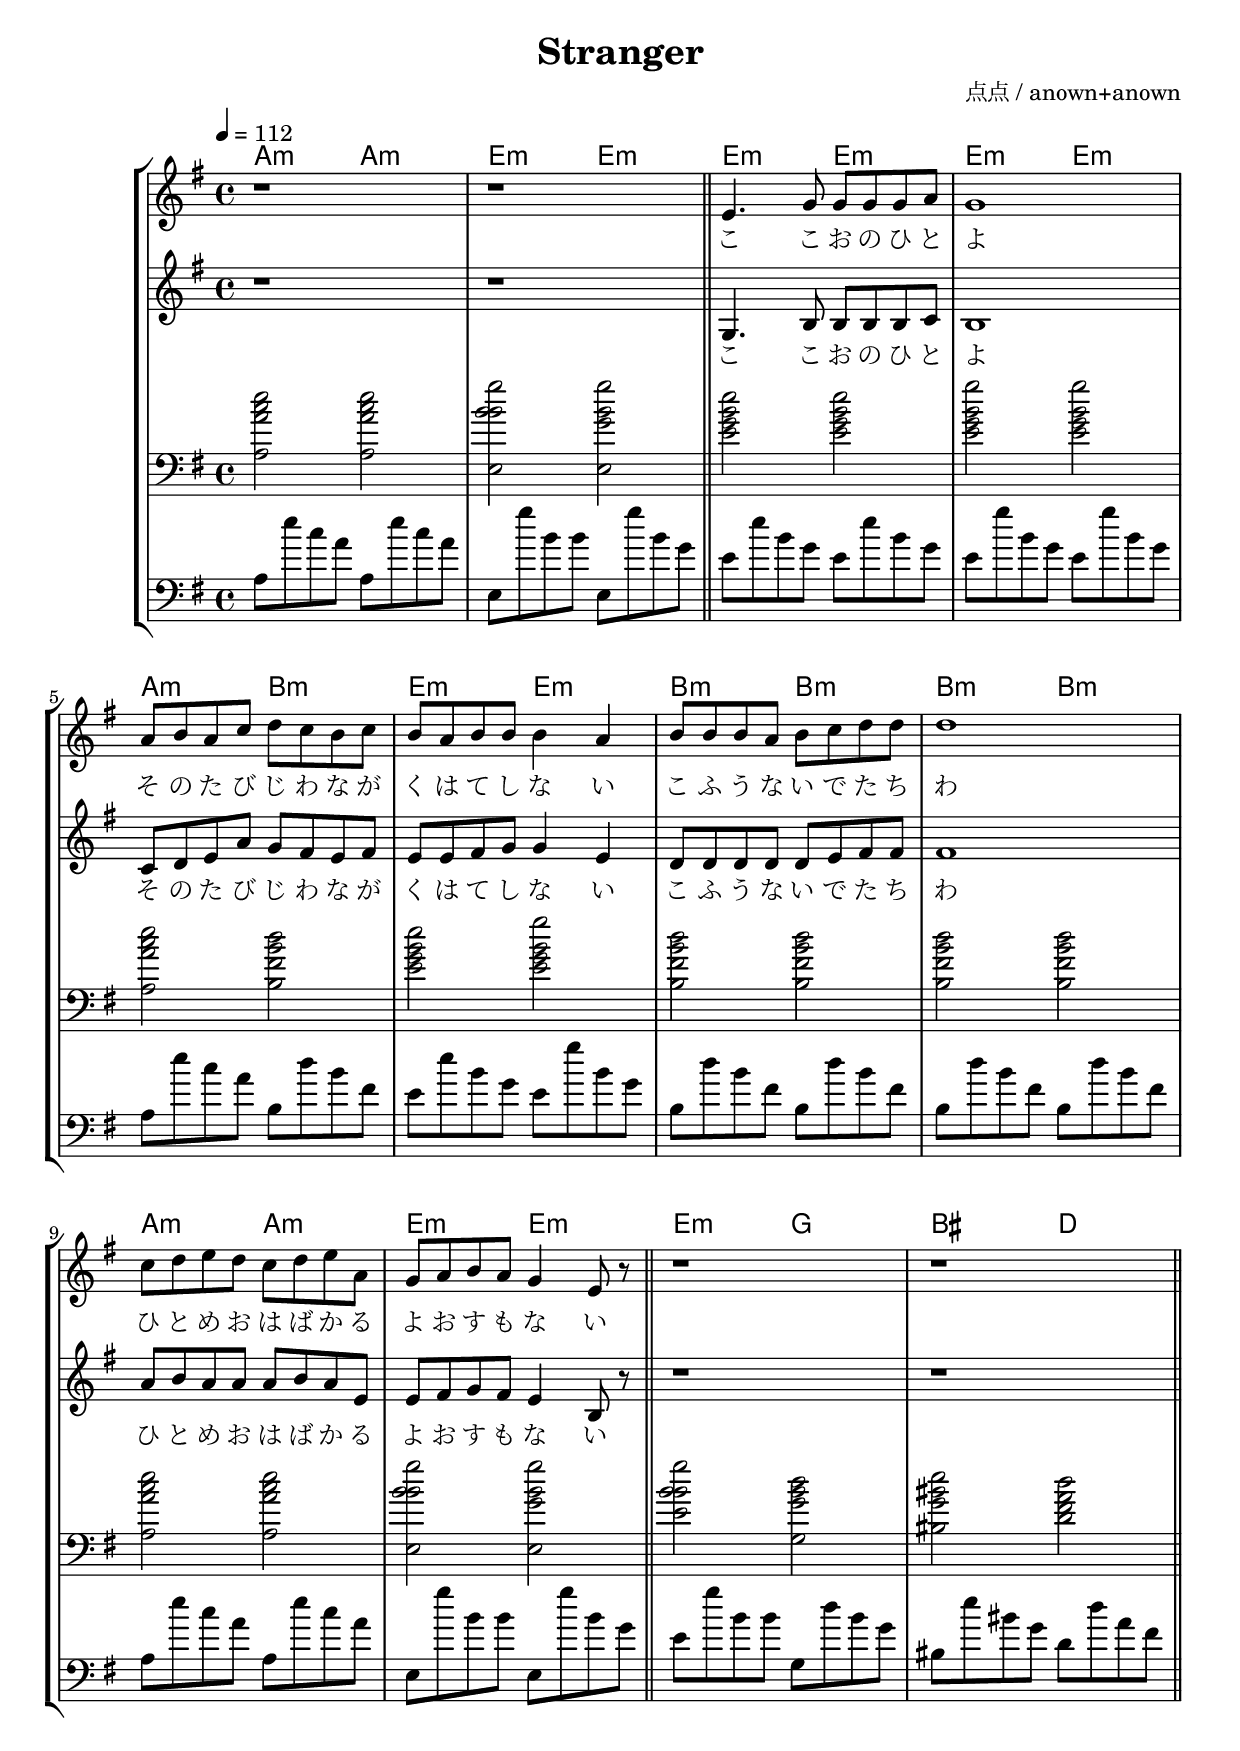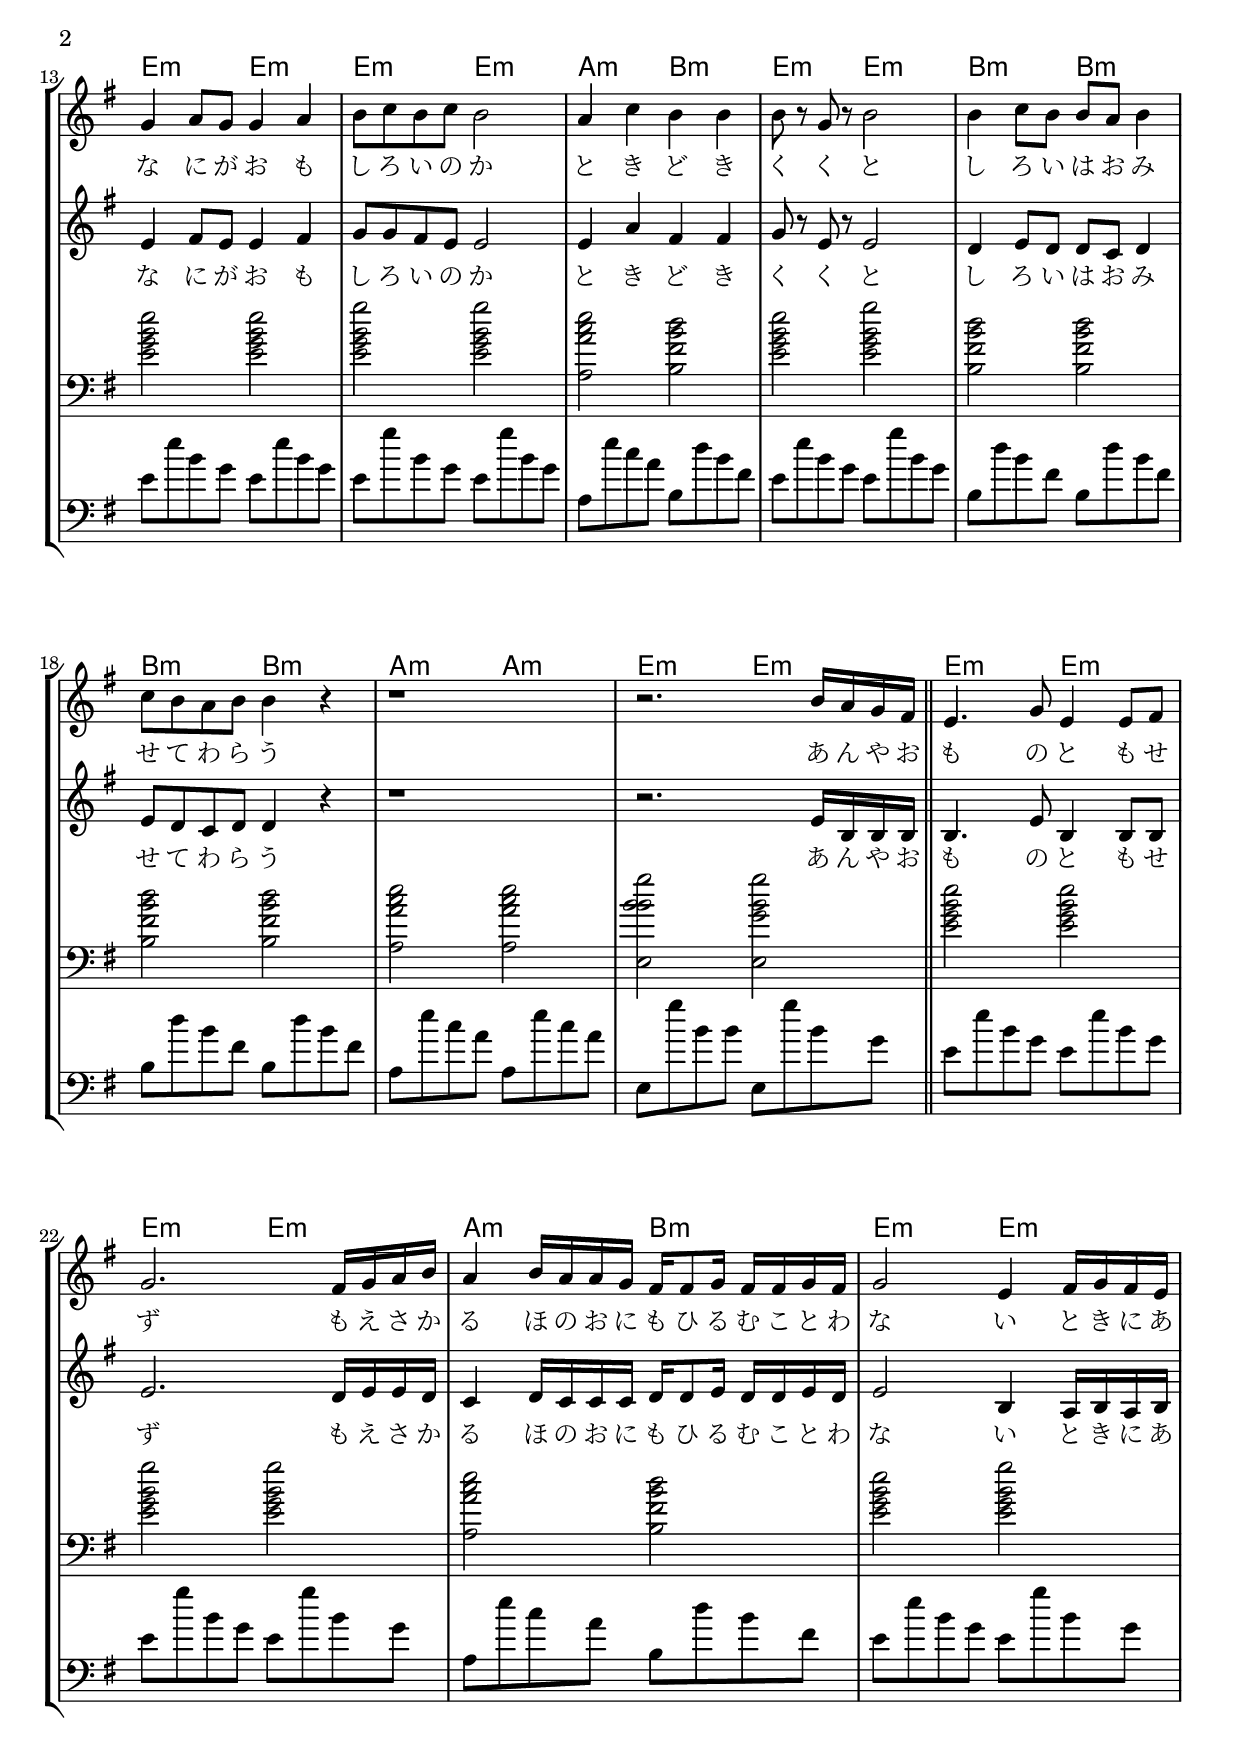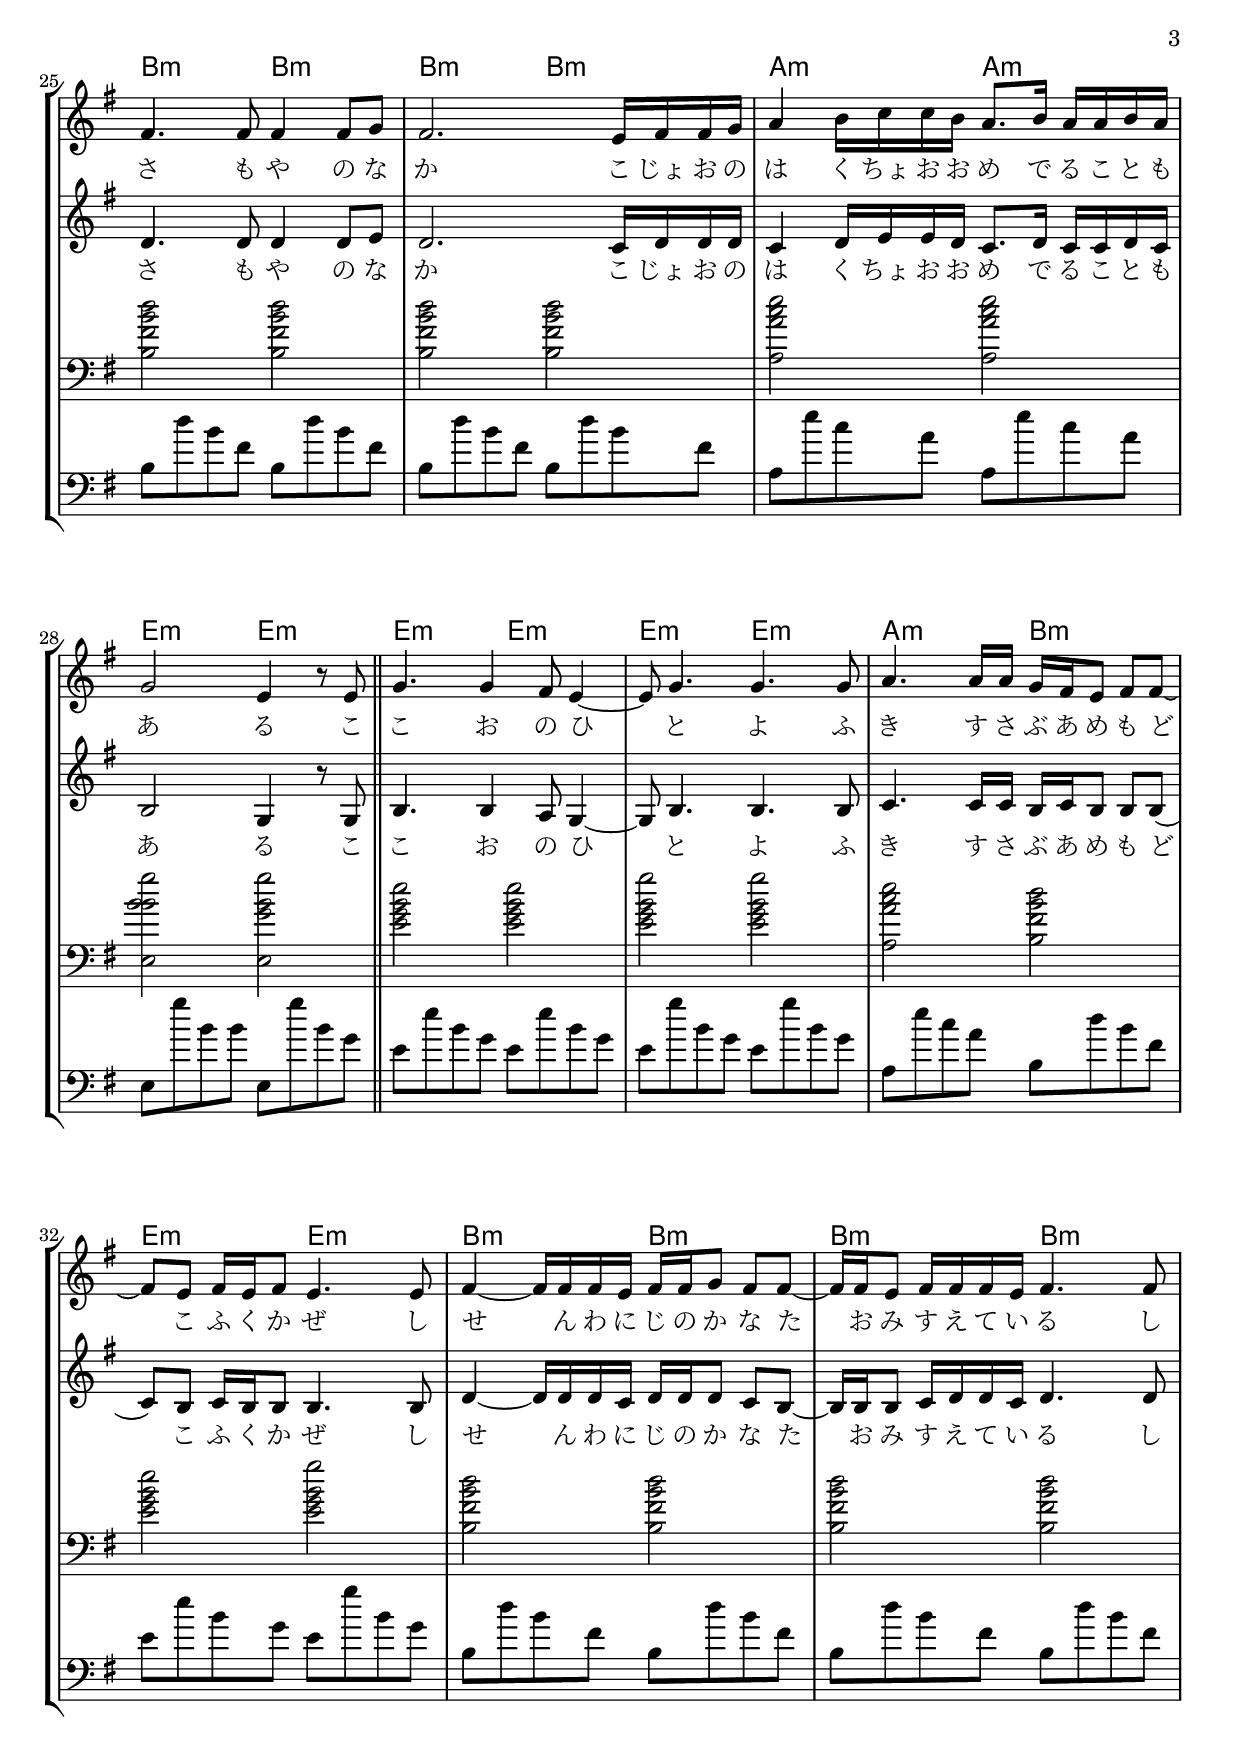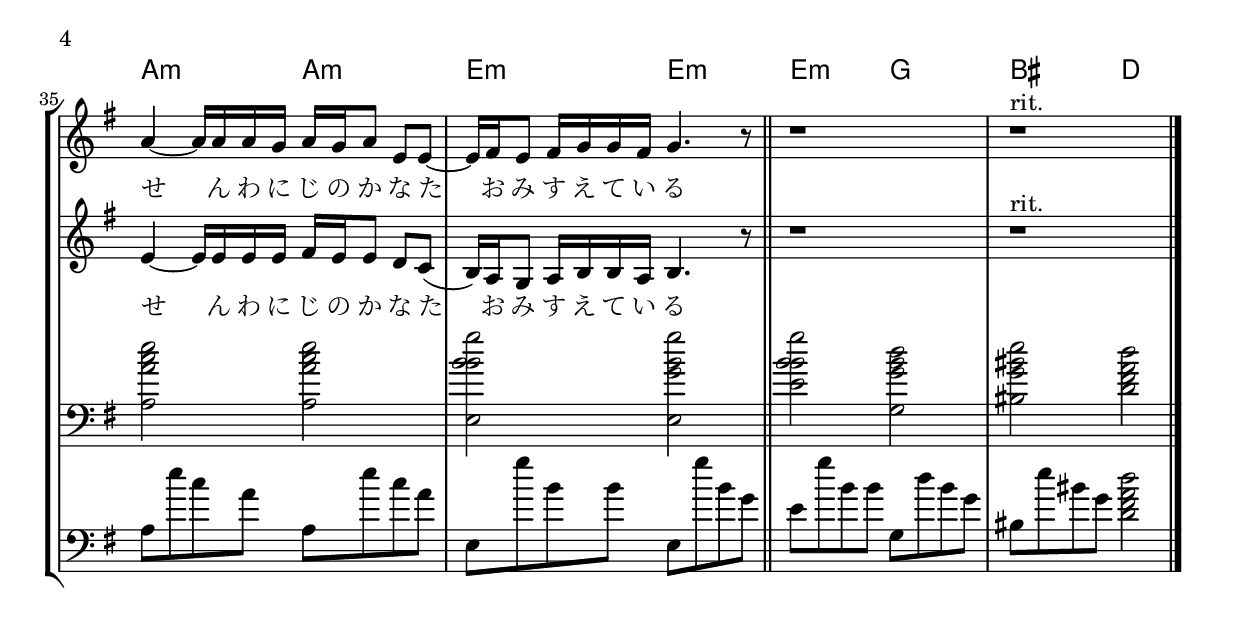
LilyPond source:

\version "2.12.1"

\header {
	title = \markup {Stranger}
	composer = \markup \center-column {"点点 / anown+anown"}
}

harmony = \chordmode {
	a2:m a:m e:m e:m 

	e:m e:m e:m e:m a:m b:m e:m e:m b:m b:m b:m b:m a:m a:m e:m e:m 

	e:m g bis d 

	e:m e:m e:m e:m a:m b:m e:m e:m b:m b:m b:m b:m a:m a:m e:m e:m 

	e:m e:m e:m e:m a:m b:m e:m e:m b:m b:m b:m b:m a:m a:m e:m e:m 

	e:m e:m e:m e:m a:m b:m e:m e:m b:m b:m b:m b:m a:m a:m e:m e:m 

	e:m g bis d 
}

melody = {
	\key g \major
	\tempo 4 = 112
	r1 | r1   
	\set Staff.midiInstrument = #"fss0.35"
	e'4.  g'8  g'8  g'8  g'8  a'8 
	g'1 
	a'8  b'8  a'8  c''8  d''8  c''8  b'8  c''8 
	b'8  a'8  b'8  b'8  b'4  a'4 
	b'8  b'8  b'8  a'8  b'8  c''8  d''8  d''8 
	d''1 
	c''8  d''8  e''8  d''8  c''8  d''8  e''8  a'8 
	g'8  a'8  b'8  a'8  g'4  e'8  	r8 	r1 | r1   
	\set Staff.midiInstrument = #"mmi0.38"
	 g'4  a'8  g'8  g'4  a'4 
	b'8  c''8  b'8  c''8  b'2 
	a'4  c''4  b'4  b'4 
	b'8  r8  g'8  r8  b'2 
	b'4  c''8  b'8  b'8  a'8  b'4 
	c''8  b'8  a'8  b'8  b'4  	r4 r1 r2. 	\set Staff.midiInstrument = #"fss0.35"
	b'16  a'16  g'16  fis'16 
	e'4.  g'8  e'4  e'8  fis'8 
	g'2.  fis'16  g'16  a'16  b'16 
	a'4  b'16  a'16  a'16  g'16  fis'16  fis'8  g'16  fis'16  fis'16  g'16  fis'16 
	g'2  e'4  fis'16  g'16  fis'16  e'16 
	fis'4.  fis'8  fis'4  fis'8  g'8 
	fis'2.  e'16  fis'16  fis'16  g'16 
	a'4  b'16  c''16  c''16  b'16  a'8.  b'16  a'16  a'16  b'16  a'16 
	g'2  e'4  	r8 	\set Staff.midiInstrument = #"fss0.6"
	e'8 
	g'4.  g'4  fis'8  e'4~ 
	e'8  g'4.  g'4.  g'8 
	a'4.  a'16  a'16  g'16  fis'16  e'8  fis'8  fis'8~ 
	fis'8  e'8  fis'16  e'16  fis'8  e'4.  e'8 
	fis'4~fis'16  fis'16  fis'16  e'16  fis'16  fis'16  g'8  fis'8  fis'8~ 
	fis'16  fis'16  e'8  fis'16  fis'16  fis'16  e'16  fis'4.  fis'8 
	a'4~a'16  a'16  a'16  g'16  a'16  g'16  a'8  e'8  e'8~ 
	e'16  fis'16  e'8  fis'16  g'16  g'16  fis'16  g'4.  	r8 	r1 | r1^"rit." \bar "|."
}

words = \lyricmode {
	
	こ  こ  お  の  ひ  と  よ  そ  の  た  び  じ  わ  な  が  く  は  て  し  な  い  こ  ふ  う  な  い  で  た  ち  わ  ひ  と  め  お  は  ば  か  る  よ  お  す  も  な  い  
	
	な  に  が  お  も  し  ろ  い  の  か  と  き  ど  き  く  く  と  し  ろ  い  は  お  み  せ  て  わ  ら  う  
	あ  ん  や  お  も  の  と  も  せ  ず  も  え  さ  か  る  ほ  の  お  に  も  ひ  る  む  こ  と  わ  な  い  と  き  に  あ  さ  も  や  の  な  か  こ  じょ  お  の  は  く  ちょ  お  お  め  で  る  こ  と  も  あ  る  
	こ  こ  お  の  ひ  と  よ  ふ  き  す  さ  ぶ  あ  め  も  ど  こ  ふ  く  か  ぜ  し  せ  ん  わ  に  じ  の  か  な  た  お  み  す  え  て  い  る  し  せ  ん  わ  に  じ  の  か  な  た  お  み  す  え  て  い  る  
	
}

secondmelody = {
	\key g \major
	\tempo 4 = 112
	r1 | r1   
	\set Staff.midiInstrument = #"fss0.35"
	g4.  b8  b8  b8  b8  c'8 
	b1 
	c'8  d'8  e'8  a'8  g'8  fis'8  e'8  fis'8 
	e'8  e'8  fis'8  g'8  g'4  e'4 
	d'8  d'8  d'8  d'8  d'8  e'8  fis'8  fis'8 
	fis'1 
	a'8  b'8  a'8  a'8  a'8  b'8  a'8  e'8 
	e'8  fis'8  g'8  fis'8  e'4  b8  	r8 	r1 | r1   
	\set Staff.midiInstrument = #"mmi0.38"
	 e'4  fis'8  e'8  e'4  fis'4 
	g'8  g'8  fis'8  e'8  e'2 
	e'4  a'4  fis'4  fis'4 
	g'8  r8  e'8  r8  e'2 
	d'4  e'8  d'8  d'8  c'8  d'4 
	e'8  d'8  c'8  d'8  d'4  	r4 r1 r2. 	\set Staff.midiInstrument = #"fss0.35"
	e'16  b16  b16  b16 
	b4.  e'8  b4  b8  b8 
	e'2.  d'16  e'16  e'16  d'16 
	c'4  d'16  c'16  c'16  c'16  d'16  d'8  e'16  d'16  d'16  e'16  d'16 
	e'2  b4  a16  b16  a16  b16 
	d'4.  d'8  d'4  d'8  e'8 
	d'2.  c'16  d'16  d'16  d'16 
	c'4  d'16  e'16  e'16  d'16  c'8.  d'16  c'16  c'16  d'16  c'16 
	b2  g4  	r8 	\set Staff.midiInstrument = #"fss0.6"
	g8 
	b4.  b4  a8  g4~ 
	g8  b4.  b4.  b8 
	c'4.  c'16  c'16  b16  c'16  b8  b8  b8 
	(c'8)  b8  c'16  b16  b8  b4.  b8 
	d'4~d'16  d'16  d'16  c'16  d'16  d'16  d'8  c'8  b8~ 
	b16  b16  b8  c'16  d'16  d'16  c'16  d'4.  d'8 
	e'4~e'16  e'16  e'16  e'16  fis'16  e'16  e'8  d'8  c'8 
	(b16)  a16  g8  a16  b16  b16  a16  b4.  	r8 	r1 | r1^"rit." \bar "|."
}

secondwords = \lyricmode {
	
	こ  こ  お  の  ひ  と  よ  そ  の  た  び  じ  わ  な  が  く  は  て  し  な  い  こ  ふ  う  な  い  で  た  ち  わ  ひ  と  め  お  は  ば  か  る  よ  お  す  も  な  い  
	
	な  に  が  お  も  し  ろ  い  の  か  と  き  ど  き  く  く  と  し  ろ  い  は  お  み  せ  て  わ  ら  う  
	あ  ん  や  お  も  の  と  も  せ  ず  も  え  さ  か  る  ほ  の  お  に  も  ひ  る  む  こ  と  わ  な  い  と  き  に  あ  さ  も  や  の  な  か  こ  じょ  お  の  は  く  ちょ  お  お  め  で  る  こ  と  も  あ  る  
	こ  こ  お  の  ひ  と  よ  ふ  き  す  さ  ぶ  あ  め  も  ど  こ  ふ  く  か  ぜ  し  せ  ん  わ  に  じ  の  か  な  た  お  み  す  え  て  い  る  し  せ  ん  わ  に  じ  の  か  な  た  お  み  す  え  て  い  る  
	
}

tempochange = {
	\tempo 4 = 112
	r1 | r1 \bar "||"
	\tempo 4 = 112
	r1 | r1 | r1 | r1 | r1 | r1 | r1 | r1 \bar "||"
	\tempo 4 = 112
	r1 | r1 \bar "||"
	\tempo 4 = 112
	r1 | r1 | r1 | r1 | r1 | r1 | r1 | r1 \bar "||"
	\tempo 4 = 112
	r1 | r1 | r1 | r1 | r1 | r1 | r1 | r1 \bar "||"
	\tempo 4 = 112
	r1 | r1 | r1 | r1 | r1 | r1 | r1 | r1 \bar "||"
	\tempo 4 = 112
	r1 | \tempo 4 = 84 r2 \tempo 4 = 74 r2 \bar "|."
}

mainacc = {
	\clef bass
	\set Staff.midiInstrument = #"String Ensemble 1"
	\key g \major
	\tempo 4 = 112
	<a a' c'' e''>2
	<a a' c'' e''>2
	<e b' b' g''>2
	<e g' b' g''>2
	\bar "||"

	\set Staff.midiInstrument = #"Tremolo Strings"
	<e' g' b' e''>2
	<e' g' b' e''>2
	<e' g' b' g''>2
	<e' g' b' g''>2
	<a a' c'' e''>2
	<b fis' b' d''>2
	<e' g' b' e''>2
	<e' g' b' g''>2
	<b fis' b' d''>2
	<b fis' b' d''>2
	<b fis' b' d''>2
	<b fis' b' d''>2
	<a a' c'' e''>2
	<a a' c'' e''>2
	<e b' b' g''>2
	<e g' b' g''>2
	\bar "||"

	\set Staff.midiInstrument = #"Choir Aahs"
	<e' b' b' g''>2
	<g g' b' d''>2
	<bis g' bis' e''>2
	<d' fis' a' d''>2
	\bar "||"

	\set Staff.midiInstrument = #"Choir Aahs"
	<e' g' b' e''>2
	<e' g' b' e''>2
	<e' g' b' g''>2
	<e' g' b' g''>2
	<a a' c'' e''>2
	<b fis' b' d''>2
	<e' g' b' e''>2
	<e' g' b' g''>2
	<b fis' b' d''>2
	<b fis' b' d''>2
	<b fis' b' d''>2
	<b fis' b' d''>2
	<a a' c'' e''>2
	<a a' c'' e''>2
	<e b' b' g''>2
	<e g' b' g''>2
	\bar "||"

	\set Staff.midiInstrument = #"Choir Aahs"
	<e' g' b' e''>2
	<e' g' b' e''>2
	<e' g' b' g''>2
	<e' g' b' g''>2
	<a a' c'' e''>2
	<b fis' b' d''>2
	<e' g' b' e''>2
	<e' g' b' g''>2
	<b fis' b' d''>2
	<b fis' b' d''>2
	<b fis' b' d''>2
	<b fis' b' d''>2
	<a a' c'' e''>2
	<a a' c'' e''>2
	<e b' b' g''>2
	<e g' b' g''>2
	\bar "||"

	\set Staff.midiInstrument = #"String Ensemble 1"
	<e' g' b' e''>2
	<e' g' b' e''>2
	<e' g' b' g''>2
	<e' g' b' g''>2
	<a a' c'' e''>2
	<b fis' b' d''>2
	<e' g' b' e''>2
	<e' g' b' g''>2
	<b fis' b' d''>2
	<b fis' b' d''>2
	<b fis' b' d''>2
	<b fis' b' d''>2
	<a a' c'' e''>2
	<a a' c'' e''>2
	<e b' b' g''>2
	<e g' b' g''>2
	\bar "||"

	\set Staff.midiInstrument = #"String Ensemble 1"
	<e' b' b' g''>2
	<g g' b' d''>2
	<bis g' bis' e''>2
	<d' fis' a' d''>2
	\bar "|."
}

subacc = {
	\clef bass
	\set Staff.midiInstrument = #"Pizzicato Strings"
	\key g \major
	\tempo 4 = 112
	a8 e'' c'' a'
	a8 e'' c'' a'
	e8 g'' b' b'
	e8 g'' b' g'
	\bar "||"

	\set Staff.midiInstrument = #"Pizzicato Strings"
	e'8 e'' b' g'
	e'8 e'' b' g'
	e'8 g'' b' g'
	e'8 g'' b' g'
	a8 e'' c'' a'
	b8 d'' b' fis'
	e'8 e'' b' g'
	e'8 g'' b' g'
	b8 d'' b' fis'
	b8 d'' b' fis'
	b8 d'' b' fis'
	b8 d'' b' fis'
	a8 e'' c'' a'
	a8 e'' c'' a'
	e8 g'' b' b'
	e8 g'' b' g'
	\bar "||"

	\set Staff.midiInstrument = #"Pizzicato Strings"
	e'8 g'' b' b'
	g8 d'' b' g'
	bis8 e'' bis' g'
	d'8 d'' a' fis'
	\bar "||"

	\set Staff.midiInstrument = #"Pizzicato Strings"
	e'8 e'' b' g'
	e'8 e'' b' g'
	e'8 g'' b' g'
	e'8 g'' b' g'
	a8 e'' c'' a'
	b8 d'' b' fis'
	e'8 e'' b' g'
	e'8 g'' b' g'
	b8 d'' b' fis'
	b8 d'' b' fis'
	b8 d'' b' fis'
	b8 d'' b' fis'
	a8 e'' c'' a'
	a8 e'' c'' a'
	e8 g'' b' b'
	e8 g'' b' g'
	\bar "||"

	\set Staff.midiInstrument = #"Pizzicato Strings"
	e'8 e'' b' g'
	e'8 e'' b' g'
	e'8 g'' b' g'
	e'8 g'' b' g'
	a8 e'' c'' a'
	b8 d'' b' fis'
	e'8 e'' b' g'
	e'8 g'' b' g'
	b8 d'' b' fis'
	b8 d'' b' fis'
	b8 d'' b' fis'
	b8 d'' b' fis'
	a8 e'' c'' a'
	a8 e'' c'' a'
	e8 g'' b' b'
	e8 g'' b' g'
	\bar "||"

	\set Staff.midiInstrument = #"Pizzicato Strings"
	e'8 e'' b' g'
	e'8 e'' b' g'
	e'8 g'' b' g'
	e'8 g'' b' g'
	a8 e'' c'' a'
	b8 d'' b' fis'
	e'8 e'' b' g'
	e'8 g'' b' g'
	b8 d'' b' fis'
	b8 d'' b' fis'
	b8 d'' b' fis'
	b8 d'' b' fis'
	a8 e'' c'' a'
	a8 e'' c'' a'
	e8 g'' b' b'
	e8 g'' b' g'
	\bar "||"

	\set Staff.midiInstrument = #"Pizzicato Strings"
	e'8 g'' b' b'
	g8 d'' b' g'
	bis8 e'' bis' g'
	<d' fis' a' d''>2
	\bar "|."
}

percA = {
	\drummode {
	hh4 hh8 hh2 r8  |\times 16/32{ hh2 hh8. hh1 r4 r16 } \bar "||"
	hh8 hh8 hh8 hh8 hh8 hh8 hh8 hh8  |hh8 hh8 hh8 hh8 hh4 hh8 hh8  |hh8 hh8 hh8 hh8 hh8 hh8 hh8 hh8  |hh8 hh8 hh8 hh2 r8  |hh8 hh8 hh8 hh8 hh8 hh8 hh8 hh8  |hh8 hh8 hh8 hh8 hh4 hh8 hh8  |hh8 hh8 hh8 hh8 hh8 hh8 hh8 hh8  |r8 hh2. r8  \bar "||"
	hh8 hh8 hh8 hh8 hh8 hh8 hh8 hh8  |r8 hh2. r8  \bar "||"
	hh8 hh8 hh8 hh8 hh8 hh8 hh8 hh8  |hh8 hh8 hh8 hh8 hh4 hh8 hh8  |hh8 hh8 hh8 hh8 hh8 hh8 hh8 hh8  |hh8 hh8 hh8 hh2 r8  |hh8 hh8 hh8 hh8 hh8 hh8 hh8 hh8  |hh8 hh8 hh8 hh8 hh4 hh8 hh8  |hh8 hh8 hh8 hh8 hh8 hh8 hh8 hh8  |r8 hh2. r8  \bar "||"
	hh8 hh8 hh8 hh8 hh8 hh8 hh8 hh8  |hh8 hh8 hh8 hh8 hh4 hh8 hh8  |hh8 hh8 hh8 hh8 hh8 hh8 hh8 hh8  |hh8 hh8 hh8 hh2 r8  |hh8 hh8 hh8 hh8 hh8 hh8 hh8 hh8  |hh8 hh8 hh8 hh8 hh4 hh8 hh8  |hh8 hh8 hh8 hh8 hh8 hh8 hh8 hh8  |r8 hh2. r8  \bar "||"
	hh4 hh8 hh2 r8  |\times 16/32{ hh2 hh8. hh8. hh4. hh2. } |hh4 hh8 hh2 r8  |hh4 hh8 hh4 hh4.  |hh4 hh8 hh2 r8  |\times 16/32{ hh2 hh8. hh8. hh4. hh2. } |hh4 hh8 hh2 r8  |\times 16/32{ hh2 hh8. hh1 r4 r16 } \bar "||"
	hh4 hh8 hh2 r8  |\times 16/32{ hh2 hh8. hh1 r4 r16 } \bar "|."
	}
}

percB = {
	\drummode {
	r16 hhp8 hhp8 hhp2 r8.  |\times 16/32{ r8 hhp4 hhp4 hhp8 hhp1 r4 } \bar "||"
	r4 sn8. sn8 sn8. sn8. sn16  |r4 sn8. sn8 sn8. sn4  |r4 sn8. sn8 sn8. sn8. sn16  |r8 sn8 sn4 sn8 sn16 sn8 sn8 sn16  |r4 sn8. sn8 sn8. sn8. sn16  |r4 sn8. sn8 sn8. sn4  |r4 sn8. sn8 sn8. sn8. sn16  |r4 sn2 sn4  \bar "||"
	r4 sn8. sn8 sn8. sn8. sn16  |r4 sn2 sn4  \bar "||"
	r4 sn8. sn8 sn8. sn8. sn16  |r4 sn8. sn8 sn8. sn4  |r4 sn8. sn8 sn8. sn8. sn16  |r8 sn8 sn4 sn8 sn16 sn8 sn8 sn16  |r4 sn8. sn8 sn8. sn8. sn16  |r4 sn8. sn8 sn8. sn4  |r4 sn8. sn8 sn8. sn8. sn16  |r4 sn2 sn4  \bar "||"
	r4 sn8. sn8 sn8. sn8. sn16  |r4 sn8. sn8 sn8. sn4  |r4 sn8. sn8 sn8. sn8. sn16  |r8 sn8 sn4 sn8 sn16 sn8 sn8 sn16  |r4 sn8. sn8 sn8. sn8. sn16  |r4 sn8. sn8 sn8. sn4  |r4 sn8. sn8 sn8. sn8. sn16  |r4 sn2 sn4  \bar "||"
	r16 hhp8 hhp8 hhp2 r8.  |\times 16/32{ r8 hhp4 hhp4 hhp8 hhp2 r8 hhp2 r8 } |r16 hhp8 hhp8 hhp2 r8.  |r16 hhp8 hhp8 hhp8. hhp2  |r16 hhp8 hhp8 hhp2 r8.  |\times 16/32{ r8 hhp4 hhp4 hhp8 hhp2 r8 hhp2 r8 } |r16 hhp8 hhp8 hhp2 r8.  |\times 16/32{ r8 hhp4 hhp4 hhp8 hhp1 r4 } \bar "||"
	r16 hhp8 hhp8 hhp2 r8.  |\times 16/32{ r8 hhp4 hhp4 hhp8 hhp1 r4 } \bar "|."
	}
}

percC = {
	\drummode {
	r1  |\times 16/32{ r1 r2 hho2 } \bar "||"
	bd8 bd4 bd2 bd8  |bd8 bd2 bd4.  |bd8 bd4 bd2 bd8  |bd4 r16 bd8. bd2  |bd8 bd4 bd2 bd8  |bd8 bd2 bd4.  |bd8 bd4 bd2 bd8  |bd8 bd4. bd4. bd8  \bar "||"
	bd8 bd4 bd2 bd8  |bd8 bd4. bd4. bd8  \bar "||"
	bd8 bd4 bd2 bd8  |bd8 bd2 bd4.  |bd8 bd4 bd2 bd8  |bd4 r16 bd8. bd2  |bd8 bd4 bd2 bd8  |bd8 bd2 bd4.  |bd8 bd4 bd2 bd8  |bd8 bd4. bd4. bd8  \bar "||"
	bd8 bd4 bd2 bd8  |bd8 bd2 bd4.  |bd8 bd4 bd2 bd8  |bd4 r16 bd8. bd2  |bd8 bd4 bd2 bd8  |bd8 bd2 bd4.  |bd8 bd4 bd2 bd8  |bd8 bd4. bd4. bd8  \bar "||"
	r1  |\times 16/32{ r1 r2 hho2 } |r1  |\times 16/32{ r1 r2 hho2 } |r1  |\times 16/32{ r1 r2 hho2 } |r1  |\times 16/32{ r1 r2 hho2 } \bar "||"
	r1  |\times 16/32{ r1 r2 hho2 } \bar "|."
	}
}

percD = {
	\drummode {
	bd8. bd8. bd2 bd8  |\times 16/32{ bd4. bd4. bd8 bd2 r8 bd2 } \bar "||"
	r1  |r2 r8 hho4.  |r1  |r4. r16 hho2 r16  |r1  |r2 r8 hho4.  |r1  |r4. r16 hho2 r16  \bar "||"
	r1  |r2 r8 hho4.  \bar "||"
	r1  |r2 r8 hho4.  |r1  |r4. r16 hho2 r16  |r1  |r2 r8 hho4.  |r1  |r4. r16 hho2 r16  \bar "||"
	r1  |r2 r8 hho4.  |r1  |r4. r16 hho2 r16  |r1  |r2 r8 hho4.  |r1  |r4. r16 hho2 r16  \bar "||"
	bd8. bd8. bd2 bd8  |\times 16/32{ bd4. bd4. bd2 bd2 bd4 } |bd8. bd8. bd2 bd8  |bd8. bd8. bd2 r8  |bd8. bd8. bd2 bd8  |\times 16/32{ bd4. bd4. bd2 bd2 bd4 } |bd8. bd8. bd2 bd8  |\times 16/32{ bd4. bd4. bd8 bd2 r8 bd2 } \bar "||"
	bd8. bd8. bd2 bd8  |\times 16/32{ bd4. bd4. bd8 bd2 r8 bd2 } \bar "|."
	}
}

percE = {
	\drummode {
	r2 ss2  |\times 16/32{ r1 ss1 } \bar "||"
	r1 |r1 |r1 |r1 |r1 |r1 |r1 |cymc1  \bar "||"
	r1 |cymc1  \bar "||"
	r1 |r1 |r1 |r1 |r1 |r1 |r1 |cymc1  \bar "||"
	r1 |r1 |r1 |r1 |r1 |r1 |r1 |cymc1  \bar "||"
	r2 ss2  |\times 16/32{ r1 ss1 } |r2 ss2  |\times 16/32{ r1 ss1 } |r2 ss2  |\times 16/32{ r1 ss1 } |r2 ss2  |\times 16/32{ r1 ss1 } \bar "||"
	r2 ss2  |\times 16/32{ r1 ss1 } \bar "|."
	}
}

percF = {
	\drummode {
	r1 |\times 16/32{ r1 sn4 sn8 sn2 r8 } \bar "||"
	r1 |r1 |r1 |r1 |r1 |r1 |r1 |r4 r16 tommh16 tommh4. tommh4  \bar "||"
	r1 |r4 r16 tommh16 tommh4. tommh4  \bar "||"
	r1 |r1 |r1 |r1 |r1 |r1 |r1 |r4 r16 tommh16 tommh4. tommh4  \bar "||"
	r1 |r1 |r1 |r1 |r1 |r1 |r1 |r4 r16 tommh16 tommh4. tommh4  \bar "||"
	r1 |r1 |r1 |r2 r8. sn16 sn4  |r1 |r1 |r1 |\times 16/32{ r1 sn4 sn8 sn2 r8 } \bar "||"
	r1 |\times 16/32{ r1 sn4 sn8 sn2 r8 } \bar "|."
	}
}

percG = {
	\drummode {
	r1 |r1 \bar "||"
	r1 |r1 |r1 |r1 |r1 |r1 |r1 |r4. r16 tomml4. tomml8.  \bar "||"
	r1 |r4. r16 tomml4. tomml8.  \bar "||"
	r1 |r1 |r1 |r1 |r1 |r1 |r1 |r4. r16 tomml4. tomml8.  \bar "||"
	r1 |r1 |r1 |r1 |r1 |r1 |r1 |r4. r16 tomml4. tomml8.  \bar "||"
	r1 |r1 |r1 |r2. r8 tomml8  |r1 |r1 |r1 |r2. r8 tomml8  \bar "||"
	r1 |r1 \bar "|."
	}
}

percH = {
	\drummode {
	r1 |\times 16/32{ r1 r2 r8 tommh4. } \bar "||"
	r1 |r1 |r1 |r1 |r1 |r1 |r1 |r2 r16 toml8 toml4 r16  \bar "||"
	r1 |r2 r16 toml8 toml4 r16  \bar "||"
	r1 |r1 |r1 |r1 |r1 |r1 |r1 |r2 r16 toml8 toml4 r16  \bar "||"
	r1 |r1 |r1 |r1 |r1 |r1 |r1 |r2 r16 toml8 toml4 r16  \bar "||"
	r1 |r1 |r1 |r1 |r1 |r1 |r1 |\times 16/32{ r1 r2 r8 tommh4. } \bar "||"
	r1 |\times 16/32{ r1 r2 r8 tommh4. } \bar "|."
	}
}

percI = {
	\drummode {
	r1 |\times 16/32{ r1 r2. tomfh4 } \bar "||"
	r1 |r1 |r1 |r1 |r1 |r1 |r1 |r2 r8 tomfh4 tomfh8  \bar "||"
	r1 |r2 r8 tomfh4 tomfh8  \bar "||"
	r1 |r1 |r1 |r1 |r1 |r1 |r1 |r2 r8 tomfh4 tomfh8  \bar "||"
	r1 |r1 |r1 |r1 |r1 |r1 |r1 |r2 r8 tomfh4 tomfh8  \bar "||"
	r1 |r1 |r1 |r1 |r1 |r1 |r1 |\times 16/32{ r1 r2. tomfh4 } \bar "||"
	r1 |\times 16/32{ r1 r2. tomfh4 } \bar "|."
	}
}

\score {
	<<
		\new StaffGroup <<
			\new ChordNames {\harmony}
			\new Voice = "melody" {\melody}
			\new Lyrics \lyricsto "melody" \words
			\new Voice = "secondmelody" {\secondmelody}
			\new Lyrics \lyricsto "secondmelody" \secondwords
			\new Staff = "mainacc" {\mainacc}
			\new Staff = "subacc" {\subacc}
		>>
	>>
	\layout { }
}
